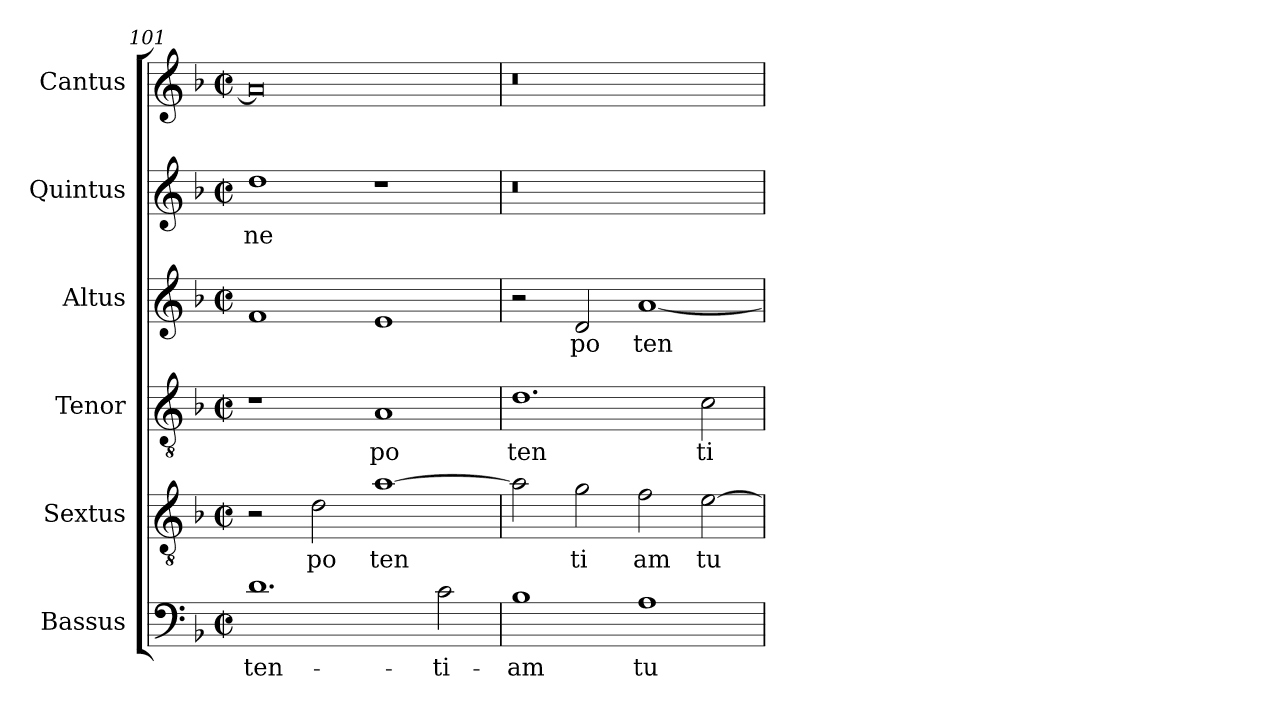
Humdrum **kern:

**kern	**text	**kern	**text	**kern	**text	**kern	**text	**kern	**text	**kern
*part6	*part6	*part5	*part5	*part4	*part4	*part3	*part3	*part2	*part2	*part1
*staff6	*staff6	*staff5	*staff5	*staff4	*staff4	*staff3	*staff3	*staff2	*staff2	*staff1
*I"Bassus	*	*I"Sextus	*	*I"Tenor	*	*I"Altus	*	*I"Quintus	*	*I"Cantus
*clefF4	*	*clefGv2	*	*clefGv2	*	*clefG2	*	*clefG2	*	*clefG2
*k[b-]	*	*k[b-]	*	*k[b-]	*	*k[b-]	*	*k[b-]	*	*k[b-]
*F:	*	*F:	*	*F:	*	*F:	*	*F:	*	*F:
*M2/2	*	*M2/2	*	*M2/2	*	*M2/2	*	*M2/2	*	*M2/2
*met(c|)	*	*met(c|)	*	*met(c|)	*	*met(c|)	*	*met(c|)	*	*met(c|)
=101	=101	=101	=101	=101	=101	=101	=101	=101	=101	=101
!	!LO:LY:b:cj	!	!	!	!	!	!	!	!LO:LY:b:cj	!
1.d	-ten-	2r	.	1r	.	1f	.	1dd	-ne	0a]
!	!	!	!LO:LY:b:cj	!	!	!	!	!	!	!
.	.	2d\	po	.	.	.	.	.	.	.
!	!	!	!LO:LY:b:cj	!	!LO:LY:b:cj	!	!	!	!	!
.	.	[>1a	ten	1A	po	1e	.	1r	.	.
!	!LO:LY:b:cj	!	!	!	!	!	!	!	!	!
2c\	-ti-	.	.	.	.	.	.	.	.	.
=102	=102	=102	=102	=102	=102	=102	=102	=102	=102	=102
!	!LO:LY:b:cj	!	!	!	!LO:LY:b:cj	!	!	!	!	!
1B-	-am	2a\]	.	1.d	ten	2r	.	0r	.	0r
!	!	!	!LO:LY:b:cj	!	!	!	!LO:LY:b:cj	!	!	!
.	.	2g\	ti	.	.	2d/	po	.	.	.
!	!LO:LY:b:cj	!	!LO:LY:b:cj	!	!	!	!LO:LY:b:cj	!	!	!
1A	tu-	2f\	am	.	.	[<1a	ten	.	.	.
!	!	!	!LO:LY:b:cj	!	!LO:LY:b:cj	!	!	!	!	!
.	.	[>2e\	tu	2c\	ti	.	.	.	.	.
=	=	=	=	=	=	=	=	=	=	=
*-	*-	*-	*-	*-	*-	*-	*-	*-	*-	*-
